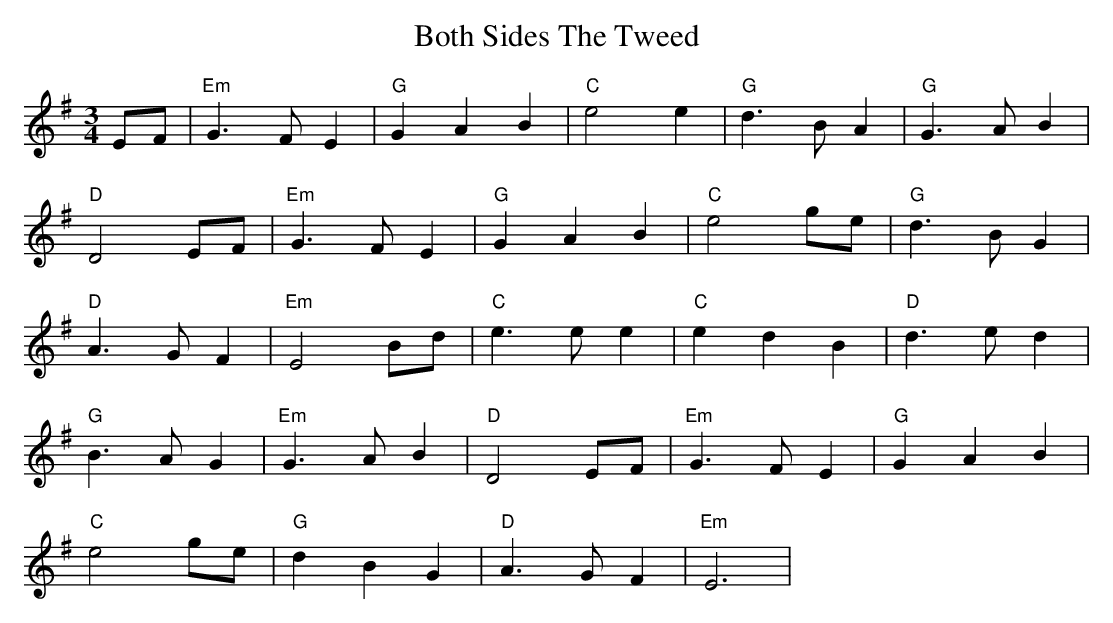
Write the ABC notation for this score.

X:1
T: Both Sides The Tweed
M: 3/4
L: 1/8
K: Emin
EF|"Em"G3 FE2|"G"G2 A2 B2|"C"e4 e2|"G"d3 BA2|"G"G3 AB2|
"D"D4 EF|"Em"G3 FE2|"G"G2 A2 B2|"C"e4 ge|"G"d3 B G2|
"D"A3 GF2|"Em"E4 Bd|"C"e3 ee2|"C"e2 d2 B2|"D"d3 ed2|
"G"B3 A G2|"Em"G3 AB2|"D"D4 EF|"Em"G3 F E2|"G" G2 A2 B2|
"C"e4 ge|"G"d2 B2 G2|"D"A3 GF2|"Em"E6|
